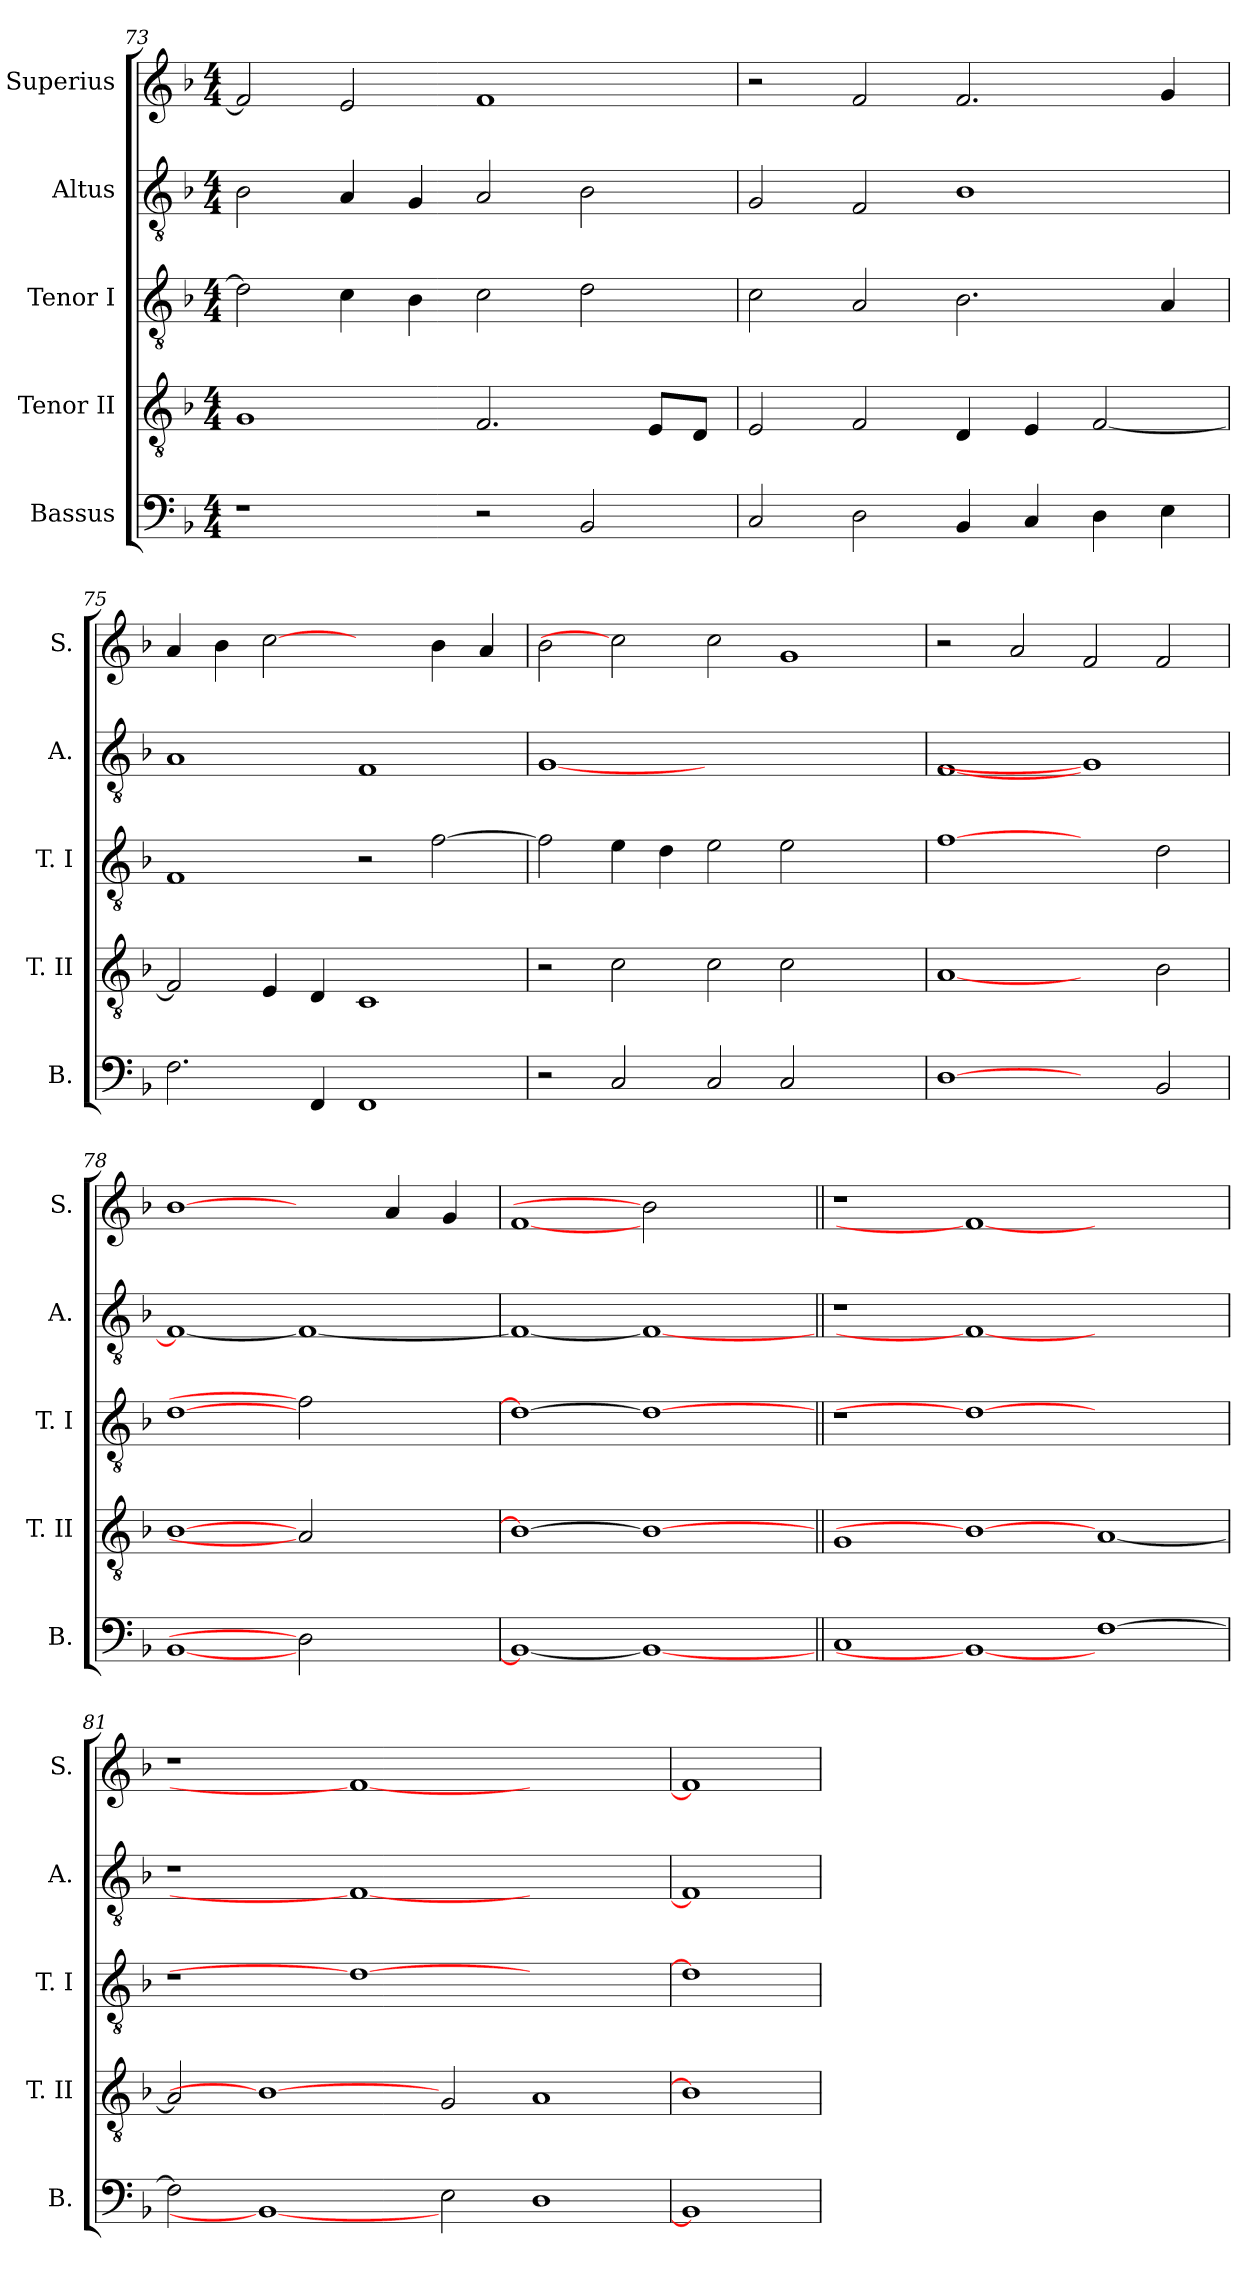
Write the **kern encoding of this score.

**kern	**kern	**kern	**kern	**kern
*part5	*part4	*part3	*part2	*part1
*staff5	*staff4	*staff3	*staff2	*staff1
*I"Bassus	*I"Tenor II	*I"Tenor I	*I"Altus	*I"Superius
*I'B.	*I'T. II	*I'T. I	*I'A.	*I'S.
*clefF4	*clefGv2	*clefGv2	*clefGv2	*clefG2
*	*ITrd7c12	*ITrd7c12	*ITrd7c12	*
*k[b-]	*k[b-]	*k[b-]	*k[b-]	*k[b-]
*F:	*F:	*F:	*F:	*F:
*M4/4	*M4/4	*M4/4	*M4/4	*M4/4
=73	=73	=73	=73	=73
1r	1GGi	2Di\]	2BB-i\	2fi/]
.	.	4Ci\	4AAi/	2ei/
.	.	4BB-i\	4GGi/	.
2r	2.FFi/	2Ci\	2AAi/	1fi
2BB-i/	.	2Di\	2BB-i\	.
.	8EEi/L	.	.	.
.	8DDi/J	.	.	.
=74	=74	=74	=74	=74
2Ci/	2EEi/	2Ci\	2GGi/	2r
2Di\	2FFi/	2AAi/	2FFi/	2fi/
4BB-i/	4DDi/	2.BB-i\	1BB-i	2.fi/
4Ci/	4EEi/	.	.	.
4Di\	[<2FFi/	.	.	.
4Ei\	.	4AAi/	.	4gi/
!!LO:LB:g=z
=75	=75	=75	=75	=75
2.Fi\	2FFi/]	1FFi	1AAi	4ai/
.	.	.	.	4b-i\
.	4EEi/	.	.	[2cci
4FFi/	4DDi/	.	.	.
1FFi	1CCi	2r	1FFi	2ryy
.	.	[>2Fi\	.	4b-i\
.	.	.	.	4ai/
=76	=76	=76	=76	=76
2r	2r	2Fi\]	[1GGi	2b-i\
2Ci/	2Ci\	4Ei\	.	2cci]
.	.	4Di\	.	.
2Ci/	2Ci\	2Ei\	1.ryy	2cci\
2Ci/	2Ci\	2Ei\	.	1gi
2ryy	2ryy	2ryy	.	.
=77	=77	=77	=77	=77
[1Di	[1AAi	[1Fi	[<1FFi	2r
.	.	.	.	2ai/
2ryy	2ryy	2ryy	1GGi]	2fi/
2BB-i/	2BB-i\	2Di\	.	2fi/
=78	=78	=78	=78	=78
[<1BB-i	[>1BB-i	[>1Di	1FFi_<	[1b-i
2Di]	2AAi]	2Fi]	1FFi_	2ryy
2ryy	2ryy	2ryy	.	4ai/
.	.	.	.	4gi/
=79	=79	=79	=79	=79
1BB-i_<	1BB-i_>	1Di_>	1FFi_<	[1fi
1BB-i_	1BB-i_	1Di_	1FFi_	2b-i]
.	.	.	.	2ryy
!!LO:PB:g=z
=80||	=80||	=80||	=80||	=80||
!	!	!LO:N:vis=1	!LO:N:vis=1	!LO:N:vis=1
1Ci	1GGi	1r	1r	1r
1BB-i_	1BB-i_	1Di_	1FFi_	1fi_
[>1Fi	[<1AAi	1ryy	1ryy	1ryy
=81	=81	=81	=81	=81
!	!	!LO:N:vis=1	!LO:N:vis=1	!LO:N:vis=1
2Fi\]	2AAi/]	1r	1r	1r
1BB-i_	1BB-i_	.	.	.
.	.	1Di_	1FFi_	1fi_
2Ei\	2GGi/	.	.	.
1Di	1AAi	1ryy	1ryy	1ryy
=82	=82	=82	=82	=82
1BB-i]	1BB-i]	1Di]	1FFi]	1fi]
=	=	=	=	=
*-	*-	*-	*-	*-
